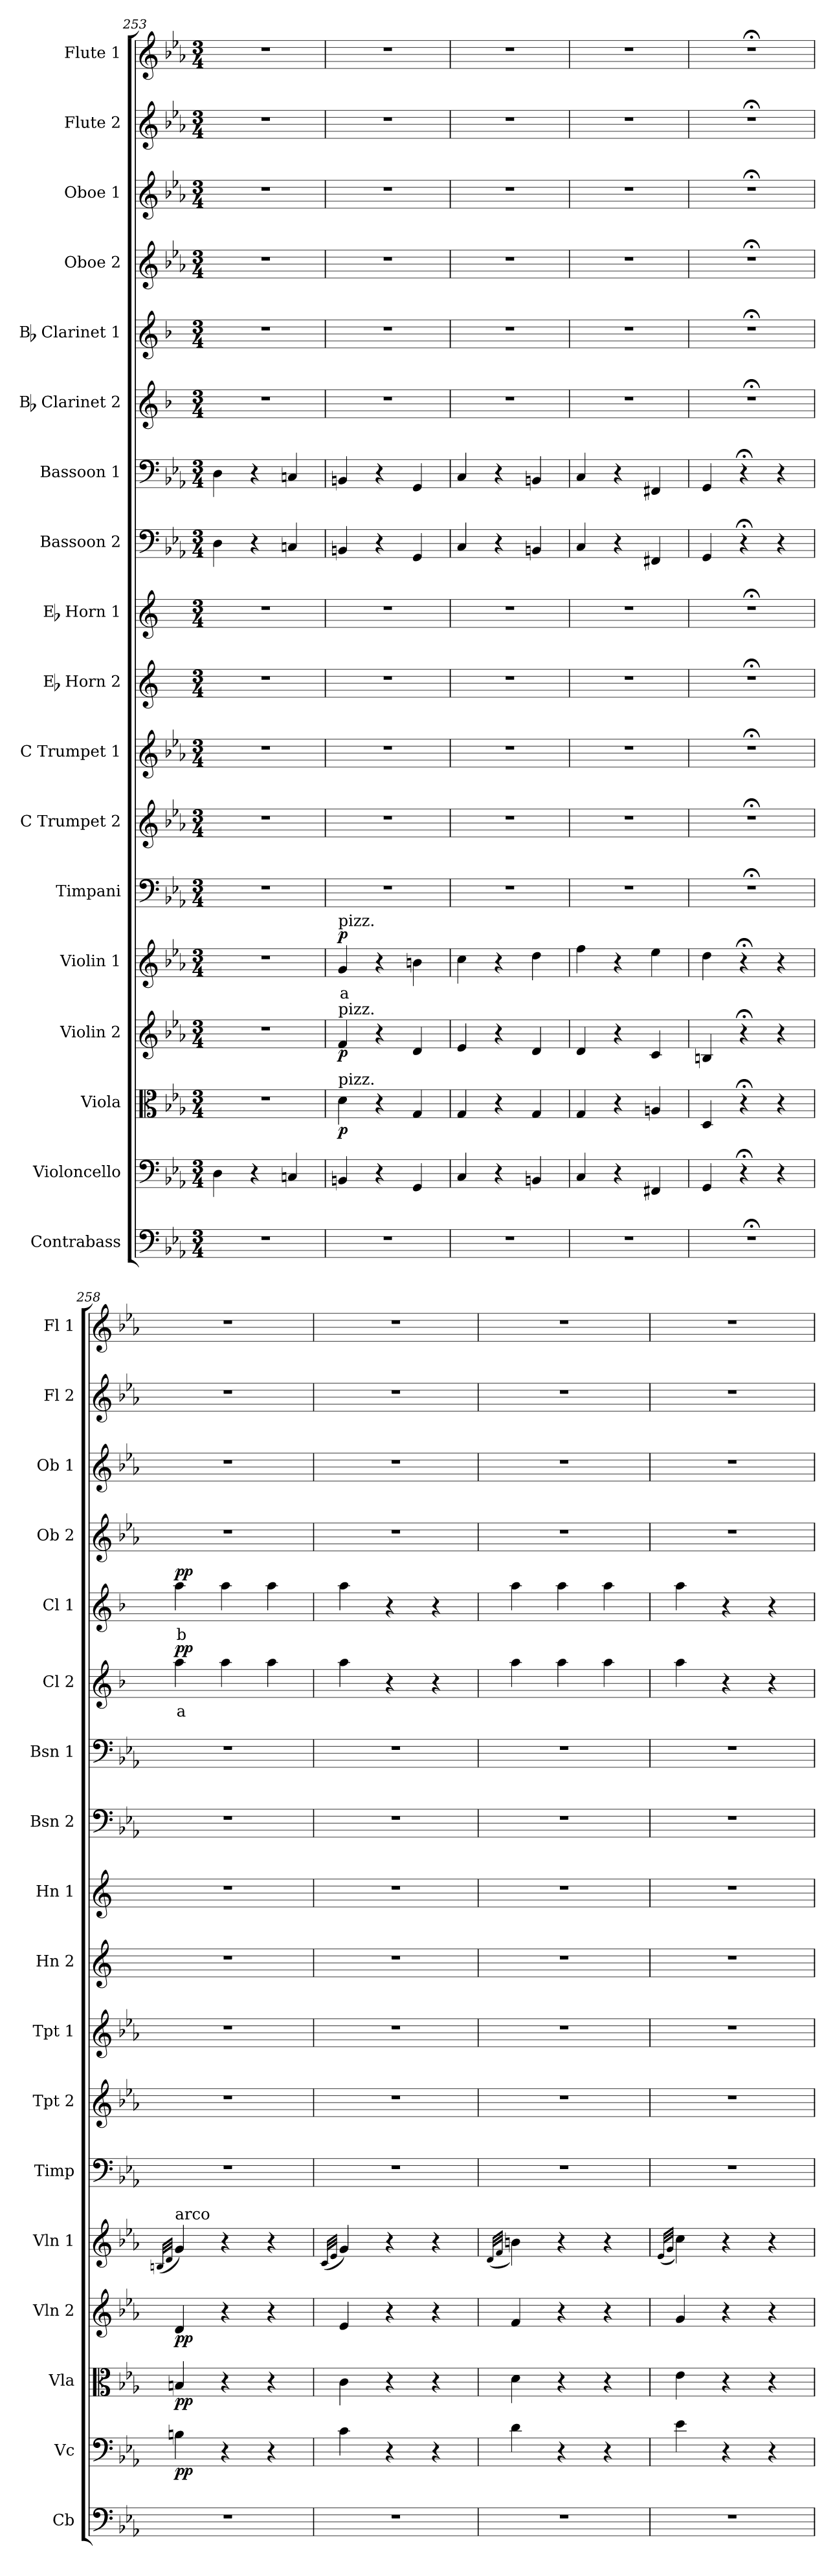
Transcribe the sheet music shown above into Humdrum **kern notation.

**kern	**kern	**dynam	**kern	**dynam	**kern	**dynam	**kern	**text	**dynam	**kern	**kern	**kern	**kern	**kern	**kern	**kern	**kern	**text	**dynam	**kern	**text	**dynam	**kern	**kern	**kern	**kern
*part18	*part17	*part17	*part16	*part16	*part15	*part15	*part14	*part14	*part14	*part13	*part12	*part11	*part10	*part9	*part8	*part7	*part6	*part6	*part6	*part5	*part5	*part5	*part4	*part3	*part2	*part1
*staff18	*staff17	*staff17	*staff16	*staff16	*staff15	*staff15	*staff14	*staff14	*staff14	*staff13	*staff12	*staff11	*staff10	*staff9	*staff8	*staff7	*staff6	*staff6	*staff6	*staff5	*staff5	*staff5	*staff4	*staff3	*staff2	*staff1
*I"Contrabass	*I"Violoncello	*	*I"Viola	*	*I"Violin 2	*	*I"Violin 1	*	*	*I"Timpani	*I"C Trumpet 2	*I"C Trumpet 1	*I"Eb Horn 2	*I"Eb Horn 1	*I"Bassoon 2	*I"Bassoon 1	*I"Bb Clarinet 2	*	*	*I"Bb Clarinet 1	*	*	*I"Oboe 2	*I"Oboe 1	*I"Flute 2	*I"Flute 1
*I'Cb	*I'Vc	*	*I'Vla	*	*I'Vln 2	*	*I'Vln 1	*	*	*I'Timp	*I'Tpt 2	*I'Tpt 1	*I'Hn 2	*I'Hn 1	*I'Bsn 2	*I'Bsn 1	*I'Cl 2	*	*	*I'Cl 1	*	*	*I'Ob 2	*I'Ob 1	*I'Fl 2	*I'Fl 1
*clefF4	*clefF4	*	*clefC3	*	*clefG2	*	*clefG2	*	*	*clefF4	*clefG2	*clefG2	*clefG2	*clefG2	*clefF4	*clefF4	*clefG2	*	*	*clefG2	*	*	*clefG2	*clefG2	*clefG2	*clefG2
*ITrd7c12	*	*	*	*	*	*	*	*	*	*	*	*	*ITrd5c9	*ITrd5c9	*	*	*ITrd1c2	*	*	*ITrd1c2	*	*	*	*	*	*
*k[b-e-a-]	*k[b-e-a-]	*	*k[b-e-a-]	*	*k[b-e-a-]	*	*k[b-e-a-]	*	*	*k[b-e-a-]	*k[b-e-a-]	*k[b-e-a-]	*k[b-e-a-]	*k[b-e-a-]	*k[b-e-a-]	*k[b-e-a-]	*k[b-e-a-]	*	*	*k[b-e-a-]	*	*	*k[b-e-a-]	*k[b-e-a-]	*k[b-e-a-]	*k[b-e-a-]
*M3/4	*M3/4	*	*M3/4	*	*M3/4	*	*M3/4	*	*	*M3/4	*M3/4	*M3/4	*M3/4	*M3/4	*M3/4	*M3/4	*M3/4	*	*	*M3/4	*	*	*M3/4	*M3/4	*M3/4	*M3/4
=253	=253	=253	=253	=253	=253	=253	=253	=253	=253	=253	=253	=253	=253	=253	=253	=253	=253	=253	=253	=253	=253	=253	=253	=253	=253	=253
2.r	4D\	.	2.r	.	2.r	.	2.r	.	.	2.r	2.r	2.r	2.r	2.r	4D\	4D\	2.r	.	.	2.r	.	.	2.r	2.r	2.r	2.r
.	4r	.	.	.	.	.	.	.	.	.	.	.	.	.	4r	4r	.	.	.	.	.	.	.	.	.	.
.	4Cn/	.	.	.	.	.	.	.	.	.	.	.	.	.	4Cn/	4Cn/	.	.	.	.	.	.	.	.	.	.
=254	=254	=254	=254	=254	=254	=254	=254	=254	=254	=254	=254	=254	=254	=254	=254	=254	=254	=254	=254	=254	=254	=254	=254	=254	=254	=254
!	!	!	!	!	!	!	!LO:TX:a:t=pizz.	!	!	!	!	!	!	!	!	!	!	!	!	!	!	!	!	!	!	!
!	!	!	!	!	!LO:TX:a:t=pizz.	!	!	!	!	!	!	!	!	!	!	!	!	!	!	!	!	!	!	!	!	!
!	!	!	!LO:TX:a:t=pizz.	!	!	!	!	!	!	!	!	!	!	!	!	!	!	!	!	!	!	!	!	!	!	!
!	!	!	!	!LO:DY:b	!	!LO:DY:b	!	!LO:LY:b:color=#FF0000	!LO:DY:b	!	!	!	!	!	!	!	!	!	!	!	!	!	!	!	!	!
2.r	4BBn/	.	4d\	p	4f/	p	4g/	a	p	2.r	2.r	2.r	2.r	2.r	4BBn/	4BBn/	2.r	.	.	2.r	.	.	2.r	2.r	2.r	2.r
.	4r	.	4r	.	4r	.	4r	.	.	.	.	.	.	.	4r	4r	.	.	.	.	.	.	.	.	.	.
.	4GG/	.	4G/	.	4d/	.	4bn\	.	.	.	.	.	.	.	4GG/	4GG/	.	.	.	.	.	.	.	.	.	.
=255	=255	=255	=255	=255	=255	=255	=255	=255	=255	=255	=255	=255	=255	=255	=255	=255	=255	=255	=255	=255	=255	=255	=255	=255	=255	=255
2.r	4C/	.	4G/	.	4e-/	.	4cc\	.	.	2.r	2.r	2.r	2.r	2.r	4C/	4C/	2.r	.	.	2.r	.	.	2.r	2.r	2.r	2.r
.	4r	.	4r	.	4r	.	4r	.	.	.	.	.	.	.	4r	4r	.	.	.	.	.	.	.	.	.	.
.	4BBn/	.	4G/	.	4d/	.	4dd\	.	.	.	.	.	.	.	4BBn/	4BBn/	.	.	.	.	.	.	.	.	.	.
=256	=256	=256	=256	=256	=256	=256	=256	=256	=256	=256	=256	=256	=256	=256	=256	=256	=256	=256	=256	=256	=256	=256	=256	=256	=256	=256
2.r	4C/	.	4G/	.	4d/	.	4ff\	.	.	2.r	2.r	2.r	2.r	2.r	4C/	4C/	2.r	.	.	2.r	.	.	2.r	2.r	2.r	2.r
.	4r	.	4r	.	4r	.	4r	.	.	.	.	.	.	.	4r	4r	.	.	.	.	.	.	.	.	.	.
.	4FF#X/	.	4An/	.	4c/	.	4ee-\	.	.	.	.	.	.	.	4FF#X/	4FF#X/	.	.	.	.	.	.	.	.	.	.
=257	=257	=257	=257	=257	=257	=257	=257	=257	=257	=257	=257	=257	=257	=257	=257	=257	=257	=257	=257	=257	=257	=257	=257	=257	=257	=257
2.r;<	4GG/	.	4D/	.	4Bn/	.	4dd\	.	.	2.r;<	2.r;<	2.r;<	2.r;<	2.r;<	4GG/	4GG/	2.r;<	.	.	2.r;<	.	.	2.r;<	2.r;<	2.r;<	2.r;<
.	4r;<	.	4r;<	.	4r;<	.	4r;<	.	.	.	.	.	.	.	4r;<	4r;<	.	.	.	.	.	.	.	.	.	.
.	4r	.	4r	.	4r	.	4r	.	.	.	.	.	.	.	4r	4r	.	.	.	.	.	.	.	.	.	.
=258	=258	=258	=258	=258	=258	=258	=258	=258	=258	=258	=258	=258	=258	=258	=258	=258	=258	=258	=258	=258	=258	=258	=258	=258	=258	=258
.	.	.	.	.	.	.	(32qBn/LLL	.	.	.	.	.	.	.	.	.	.	.	.	.	.	.	.	.	.	.
.	.	.	.	.	.	.	32qd/JJJ	.	.	.	.	.	.	.	.	.	.	.	.	.	.	.	.	.	.	.
!	!	!	!	!	!	!	!LO:TX:a:t=arco	!	!	!	!	!	!	!	!	!	!	!	!	!	!	!	!	!	!	!
!	!	!LO:DY:b	!	!LO:DY:b	!	!LO:DY:b	!	!	!LO:DY:b	!	!	!	!	!	!	!	!	!LO:LY:b:color=#FF0000	!	!	!LO:LY:b:color=#FF0000	!	!	!	!	!
!	!	!	!	!	!	!	!	!	!LO:DY:n=1:b	!	!	!	!	!	!	!	!	!	!LO:DY:b	!	!	!LO:DY:b	!	!	!	!
2.r	4Bn\	pp	4Bn/	pp	4d/	pp	4g/)	.	other-dynamics pp	2.r	2.r	2.r	2.r	2.r	2.r	2.r	4gg\	a	pp	4gg\	b	pp	2.r	2.r	2.r	2.r
.	4r	.	4r	.	4r	.	4r	.	.	.	.	.	.	.	.	.	4gg\	.	.	4gg\	.	.	.	.	.	.
.	4r	.	4r	.	4r	.	4r	.	.	.	.	.	.	.	.	.	4gg\	.	.	4gg\	.	.	.	.	.	.
=259	=259	=259	=259	=259	=259	=259	=259	=259	=259	=259	=259	=259	=259	=259	=259	=259	=259	=259	=259	=259	=259	=259	=259	=259	=259	=259
.	.	.	.	.	.	.	(32qc/LLL	.	.	.	.	.	.	.	.	.	.	.	.	.	.	.	.	.	.	.
.	.	.	.	.	.	.	32qe-/JJJ	.	.	.	.	.	.	.	.	.	.	.	.	.	.	.	.	.	.	.
2.r	4c\	.	4c\	.	4e-/	.	4g/)	.	.	2.r	2.r	2.r	2.r	2.r	2.r	2.r	4gg\	.	.	4gg\	.	.	2.r	2.r	2.r	2.r
.	4r	.	4r	.	4r	.	4r	.	.	.	.	.	.	.	.	.	4r	.	.	4r	.	.	.	.	.	.
.	4r	.	4r	.	4r	.	4r	.	.	.	.	.	.	.	.	.	4r	.	.	4r	.	.	.	.	.	.
=260	=260	=260	=260	=260	=260	=260	=260	=260	=260	=260	=260	=260	=260	=260	=260	=260	=260	=260	=260	=260	=260	=260	=260	=260	=260	=260
.	.	.	.	.	.	.	(32qd/LLL	.	.	.	.	.	.	.	.	.	.	.	.	.	.	.	.	.	.	.
.	.	.	.	.	.	.	32qf/JJJ	.	.	.	.	.	.	.	.	.	.	.	.	.	.	.	.	.	.	.
2.r	4d\	.	4d\	.	4f/	.	4bn\)	.	.	2.r	2.r	2.r	2.r	2.r	2.r	2.r	4gg\	.	.	4gg\	.	.	2.r	2.r	2.r	2.r
.	4r	.	4r	.	4r	.	4r	.	.	.	.	.	.	.	.	.	4gg\	.	.	4gg\	.	.	.	.	.	.
.	4r	.	4r	.	4r	.	4r	.	.	.	.	.	.	.	.	.	4gg\	.	.	4gg\	.	.	.	.	.	.
=261	=261	=261	=261	=261	=261	=261	=261	=261	=261	=261	=261	=261	=261	=261	=261	=261	=261	=261	=261	=261	=261	=261	=261	=261	=261	=261
.	.	.	.	.	.	.	(32qe-/LLL	.	.	.	.	.	.	.	.	.	.	.	.	.	.	.	.	.	.	.
.	.	.	.	.	.	.	32qg/JJJ	.	.	.	.	.	.	.	.	.	.	.	.	.	.	.	.	.	.	.
2.r	4e-\	.	4e-\	.	4g/	.	4cc\)	.	.	2.r	2.r	2.r	2.r	2.r	2.r	2.r	4gg\	.	.	4gg\	.	.	2.r	2.r	2.r	2.r
.	4r	.	4r	.	4r	.	4r	.	.	.	.	.	.	.	.	.	4r	.	.	4r	.	.	.	.	.	.
.	4r	.	4r	.	4r	.	4r	.	.	.	.	.	.	.	.	.	4r	.	.	4r	.	.	.	.	.	.
=	=	=	=	=	=	=	=	=	=	=	=	=	=	=	=	=	=	=	=	=	=	=	=	=	=	=
*-	*-	*-	*-	*-	*-	*-	*-	*-	*-	*-	*-	*-	*-	*-	*-	*-	*-	*-	*-	*-	*-	*-	*-	*-	*-	*-
